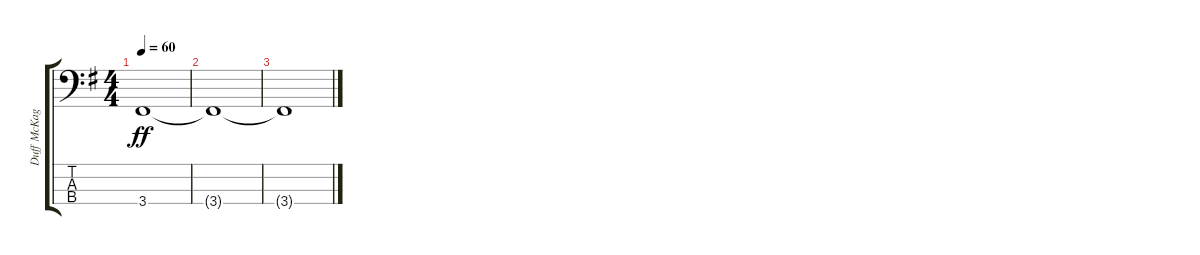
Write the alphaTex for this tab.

\track ("Duff McKagan (w/ pick)" "Duff McKag") {instrument electricbassfinger}
\staff {score tabs}
\tuning (Gb2 Db2 Ab1 Eb1) {hide}
\ts (4 4)
\tempo 60
\clef f4
\ks g
3.4.1{dy ff} |
3.4{t}.1 |
3.4{t}.1
